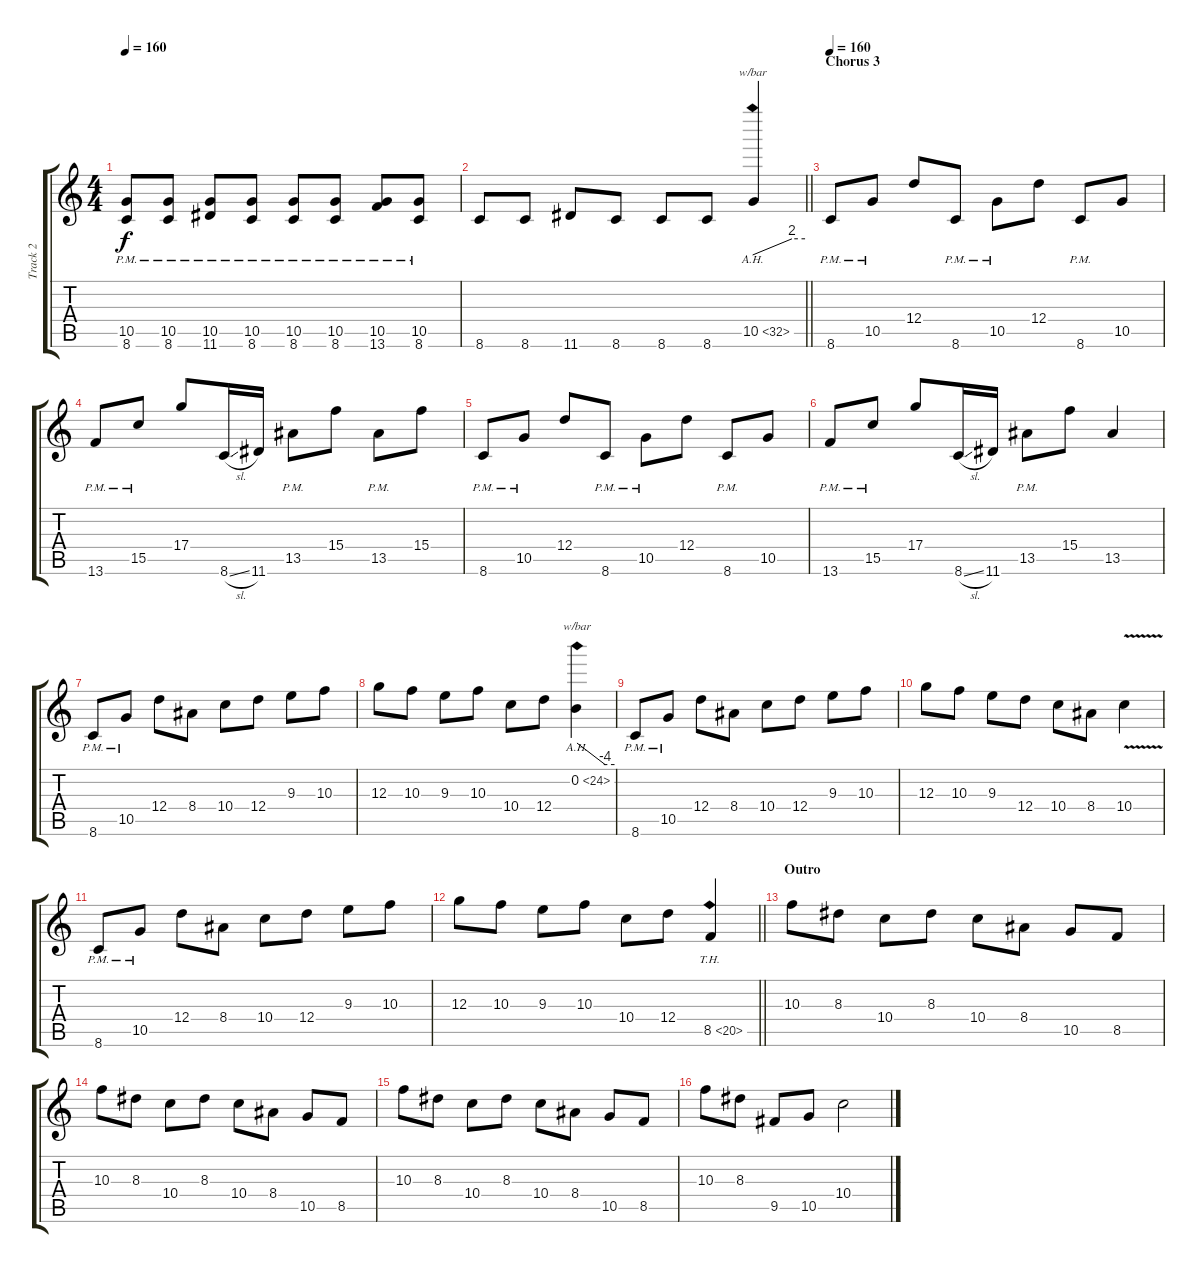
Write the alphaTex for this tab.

\track ("Track 2" "Track 2") {instrument distortionguitar}
\staff {score tabs}
\tuning (E4 B3 G3 D3 A2 E2) {hide}
\ts (4 4)
\tempo 160
\clef g2
\ks c
(10.5{pm} 8.6{pm}).8{dy f} (10.5{pm} 8.6{pm}).8 (10.5{pm} 11.6{pm}).8 (10.5{pm} 8.6{pm}).8 (10.5{pm} 8.6{pm}).8 (10.5{pm} 8.6{pm}).8 (10.5{pm} 13.6{pm}).8 (10.5{pm} 8.6{pm}).8 |
\barLineRight lightlight
8.6.8 8.6.8 11.6.8 8.6.8 8.6.8 8.6.8 10.5{ah 22}.4{tbe (custom default 0 0 45 8 60 8)} |
\section ("" "Chorus 3")
\tempo 160
8.6{pm}.8 10.5{pm}.8 12.4.8 8.6{pm}.8 10.5{pm}.8 12.4.8 8.6{pm}.8 10.5.8 |
13.6{pm}.8 15.5{pm}.8 17.4.8 8.6{sl}.16 11.6.16 13.5{pm}.8 15.4.8 13.5{pm}.8 15.4.8 |
8.6{pm}.8 10.5{pm}.8 12.4.8 8.6{pm}.8 10.5{pm}.8 12.4.8 8.6{pm}.8 10.5.8 |
13.6{pm}.8 15.5{pm}.8 17.4.8 8.6{sl}.16 11.6.16 13.5{pm}.8 15.4.8 13.5.4 |
8.6{pm}.8 10.5{pm}.8 12.4.8 8.4.8 10.4.8 12.4.8 9.3.8 10.3.8 |
12.3.8 10.3.8 9.3.8 10.3.8 10.4.8 12.4.8 0.2{ah 24}.4{tbe (custom default 0 0 45 -16 60 -16)} |
8.6{pm}.8 10.5{pm}.8 12.4.8 8.4.8 10.4.8 12.4.8 9.3.8 10.3.8 |
12.3.8 10.3.8 9.3.8 12.4.8 10.4.8 8.4.8 10.4{v}.4 |
8.6{pm}.8 10.5{pm}.8 12.4.8 8.4.8 10.4.8 12.4.8 9.3.8 10.3.8 |
\barLineRight lightlight
12.3.8 10.3.8 9.3.8 10.3.8 10.4.8 12.4.8 8.5{th 12}.4 |
\section ("" "Outro")
10.3.8 8.3.8 10.4.8 8.3.8 10.4.8 8.4.8 10.5.8 8.5.8 |
10.3.8 8.3.8 10.4.8 8.3.8 10.4.8 8.4.8 10.5.8 8.5.8 |
10.3.8 8.3.8 10.4.8 8.3.8 10.4.8 8.4.8 10.5.8 8.5.8 |
10.3.8 8.3.8 9.5.8 10.5.8 10.4.2{volume 3}
